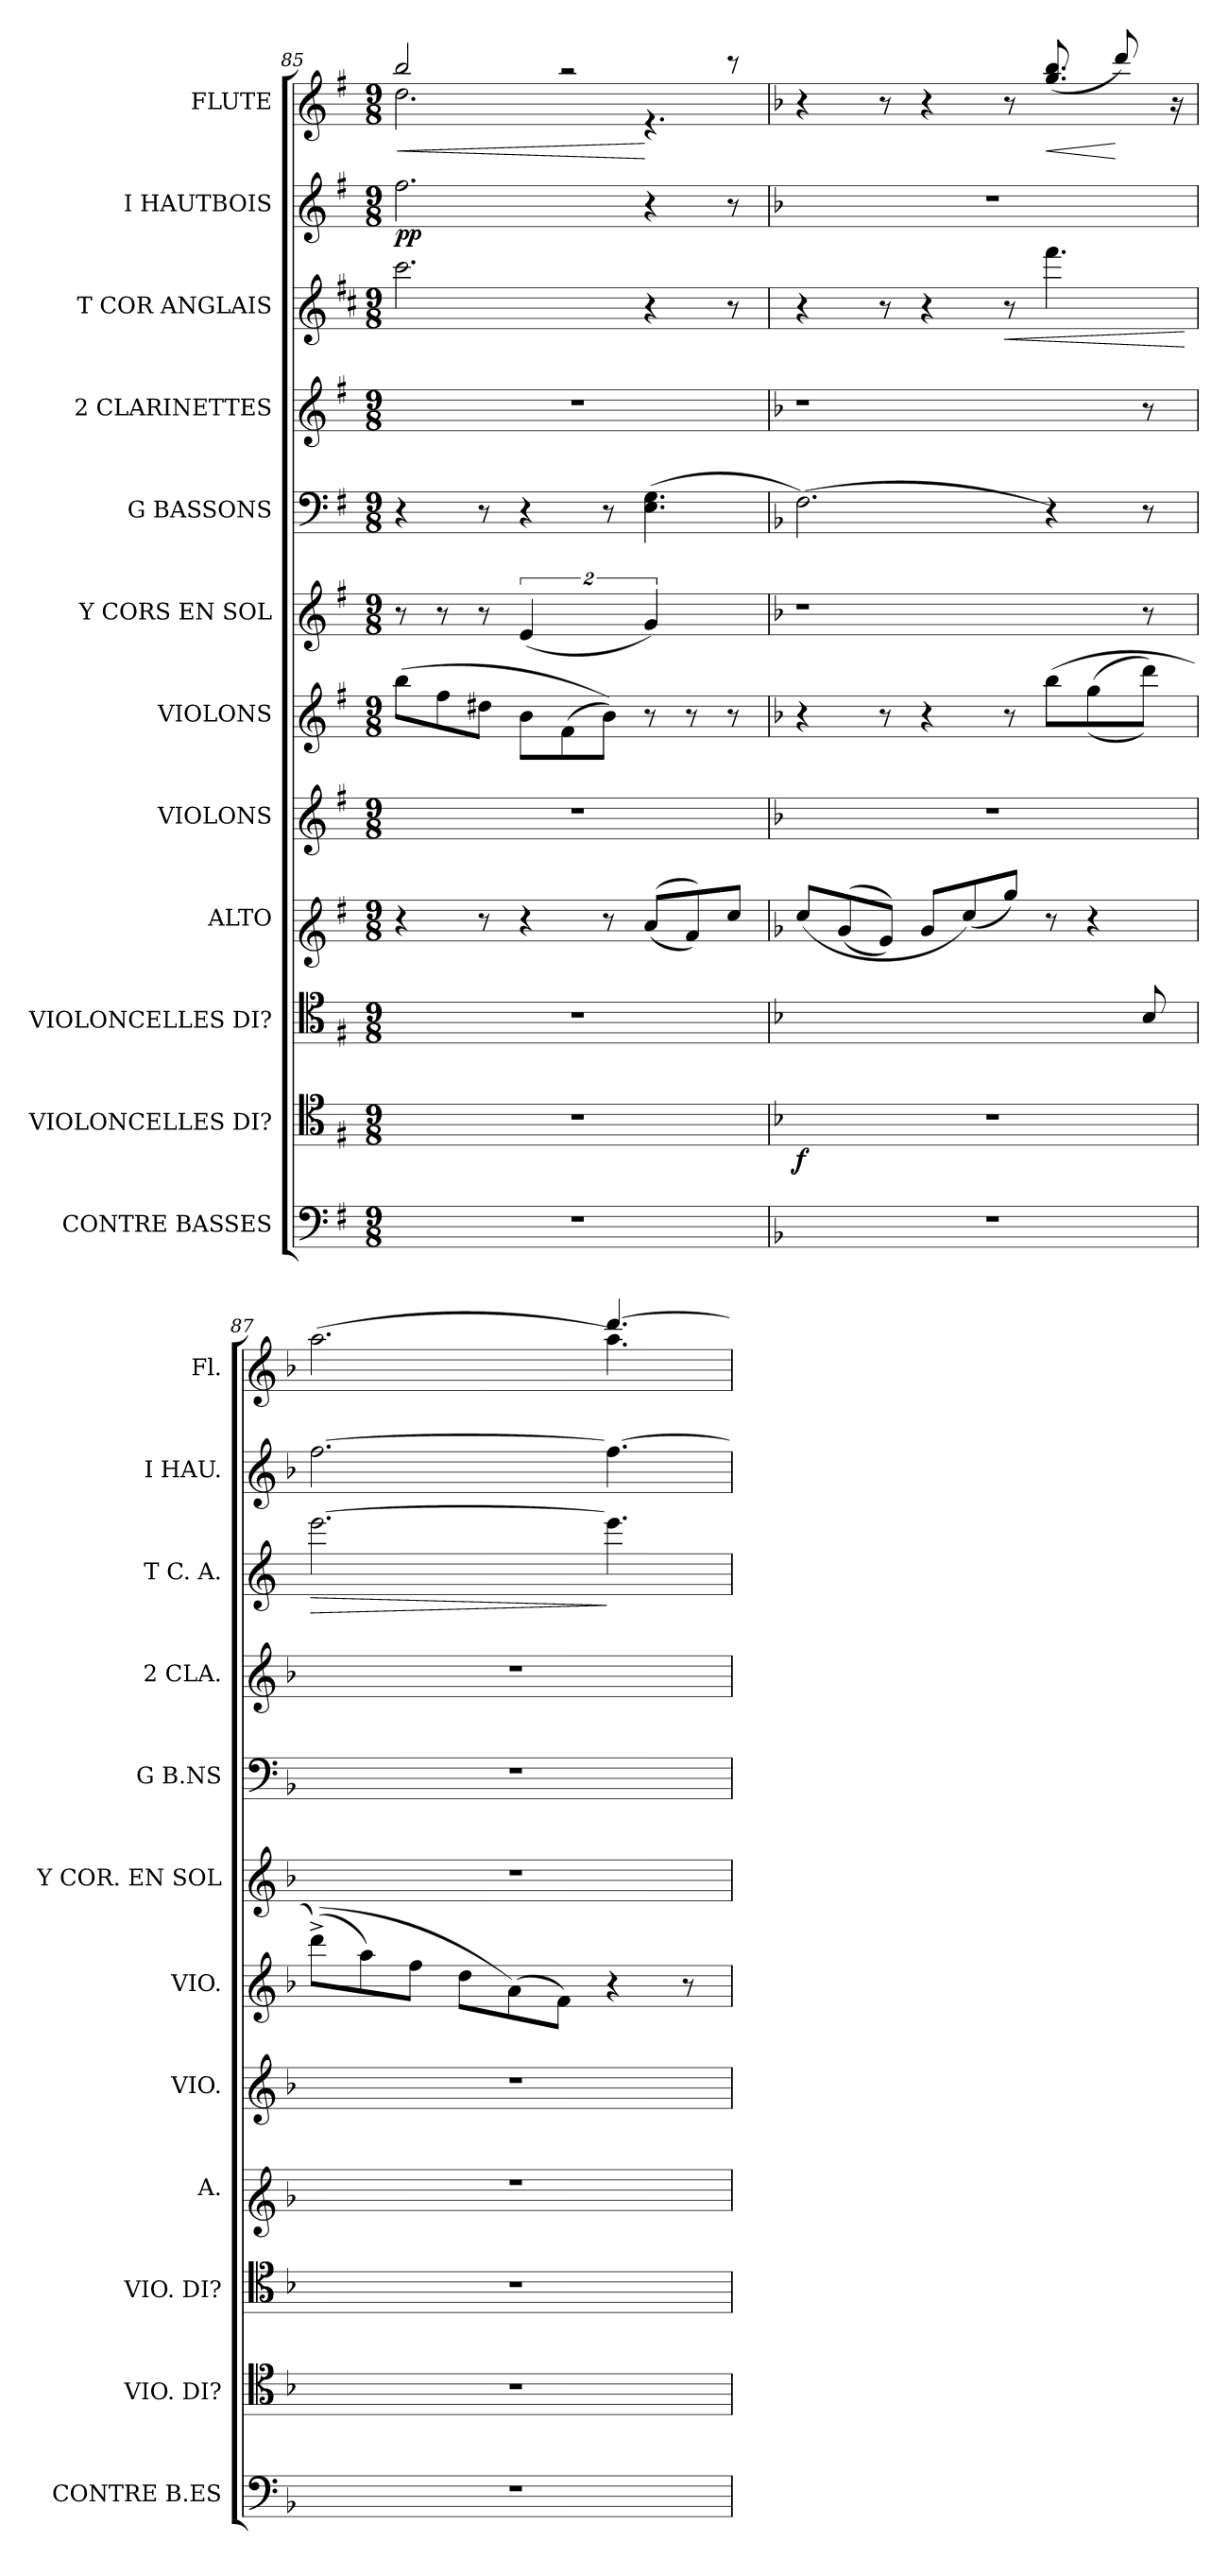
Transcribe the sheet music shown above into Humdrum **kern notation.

**kern	**kern	**dynam	**kern	**kern	**dynam	**kern	**kern	**kern	**kern	**kern	**kern	**dynam	**kern	**dynam	**kern	**dynam
*part12	*part11	*part11	*part10	*part9	*part9	*part8	*part7	*part6	*part5	*part4	*part3	*part3	*part2	*part2	*part1	*part1
*staff12	*staff11	*staff11	*staff10	*staff9	*staff9	*staff8	*staff7	*staff6	*staff5	*staff4	*staff3	*staff3	*staff2	*staff2	*staff1	*staff1
*I"CONTRE BASSES	*I"VIOLONCELLES DI?	*	*I"VIOLONCELLES DI?	*I"ALTO	*	*I"VIOLONS	*I"VIOLONS	*I"Y CORS EN SOL	*I"G BASSONS	*I"2 CLARINETTES	*I"T COR ANGLAIS	*	*I"I HAUTBOIS	*	*I"FLUTE	*
*I'CONTRE B.ES	*I'VIO. DI?	*	*I'VIO. DI?	*I'A.	*	*I'VIO.	*I'VIO.	*I'Y COR. EN SOL	*I'G B.NS	*I'2 CLA.	*I'T C. A.	*	*I'I HAU.	*	*I'Fl.	*
*clefF4	*clefC4	*	*clefC4	*clefG1	*	*clefG2	*clefG2	*clefG2	*clefF4	*clefG2	*clefG2	*	*clefG2	*	*clefG2	*
*	*	*	*	*	*	*	*	*	*	*	*ITrd4c7	*	*	*	*	*
*k[f#]	*k[f#]	*	*k[f#]	*k[f#]	*	*k[f#]	*k[f#]	*k[f#]	*k[f#]	*k[f#]	*k[f#]	*	*k[f#]	*	*k[f#]	*
*G:	*G:	*	*G:	*G:	*	*G:	*G:	*G:	*G:	*G:	*G:	*	*G:	*	*G:	*
*M9/8	*M9/8	*	*M9/8	*M9/8	*	*M9/8	*M9/8	*M9/8	*M9/8	*M9/8	*M9/8	*	*M9/8	*	*M9/8	*
=85	=85	=85	=85	=85	=85	=85	=85	=85	=85	=85	=85	=85	=85	=85	=85	=85
!LO:N:vis=1	!LO:N:vis=1	!	!LO:N:vis=1	!	!	!LO:N:vis=1	!	!	!	!LO:N:vis=1	!	!	!	!	!	!LO:HP:b
*	*	*	*	*	*	*	*	*	*	*	*	*	*	*	*^	*
8%9r	8%9r	.	8%9r	4r	.	8%9r	(8bbi\L	8r	4r	8%9r	2.ff#i\	.	2.ff#i\	pp	2bbi/	2.ddi\	<
.	.	.	.	.	.	.	8ff#i\	8r	.	.	.	.	.	.	.	.	.
.	.	.	.	8r	.	.	8dd#Xi\J	8r	8r	.	.	.	.	.	.	.	.
.	.	.	.	4r	.	.	8bi\L	(8%3ei/	4r	.	.	.	.	.	.	.	.
.	.	.	.	.	.	.	(8f#i\	.	.	.	.	.	.	.	2r	.	.
.	.	.	.	8r	.	.	8bi\J))	.	8r	.	.	.	.	.	.	.	.
.	.	.	.	((8cci/L	.	.	8r	8%3gi/)	(4.Ei\ 4.Gi	.	4r	.	4r	.	.	4.r	[
.	.	.	.	8ai/))	.	.	8r	.	.	.	.	.	.	.	.	.	.
.	.	.	.	8eei/J	.	.	8r	.	.	.	8r	.	8r	.	8r	.	.
*	*	*	*	*	*	*	*	*	*	*	*	*	*	*	*v	*v	*
!!LO:LB:g=z
=86	=86	=86	=86	=86	=86	=86	=86	=86	=86	=86	=86	=86	=86	=86	=86	=86
*k[b-]	*k[b-]	*	*k[b-]	*k[b-]	*	*k[b-]	*k[b-]	*k[b-]	*k[b-]	*k[b-]	*k[b-]	*	*k[b-]	*	*k[b-]	*
*F:	*F:	*	*F:	*F:	*	*F:	*F:	*F:	*F:	*F:	*F:	*	*F:	*	*F:	*
!LO:N:vis=1	!LO:N:vis=1	!	!	!	!	!LO:N:vis=1	!	!	!	!	!	!	!LO:N:vis=1	!	!	!
8%9r	8%9r	f	4.ryy	(8eei/L	.	8%9r	4r	1r	(2.Fi\)	1r	4r	.	8%9r	.	4r	.
.	.	.	.	((8b-i/	.	.	.	.	.	.	.	.	.	.	.	.
.	.	.	.	8gi/J))	.	.	8r	.	.	.	8r	.	.	.	8r	.
.	.	.	4.ryy	8b-i/L	.	.	4r	.	.	.	4r	.	.	.	4r	.
.	.	.	.	(8eei/)	.	.	.	.	.	.	.	.	.	.	.	.
!	!	!	!	!	!	!	!	!	!	!	!	!LO:HP:b	!	!	!	!
.	.	.	.	8bb-i/J)	.	.	8r	.	.	.	8r	<	.	.	8r	.
!	!	!	!	!	!	!	!	!	!	!	!	!	!	!	!	!LO:HP:b
.	.	.	8ryy	8r	.	.	(8bb-i\L	.	4r)	.	4.bb-i\	.	.	.	(8.ggi/ 8.bb-i	<
.	.	.	8ryy	4r	mf p	.	((8ggi\	.	.	.	.	.	.	.	.	.
.	.	.	.	.	.	.	.	.	.	.	.	.	.	.	8dddi/)	[
.	.	.	8B-i/	.	.	.	8dddi\J))	8r	8r	8r	.	.	.	.	.	.
.	.	.	.	.	.	.	.	.	.	.	.	.	.	.	16r	.
.	.	.	.	.	.	.	.	.	.	.	.	[	.	.	.	.
=87	=87	=87	=87	=87	=87	=87	=87	=87	=87	=87	=87	=87	=87	=87	=87	=87
!LO:N:vis=1	!LO:N:vis=1	!	!LO:N:vis=1	!LO:N:vis=1	!	!LO:N:vis=1	!	!LO:N:vis=1	!LO:N:vis=1	!LO:N:vis=1	!	!LO:HP:b	!	!	!	!
*	*	*	*	*	*	*	*	*	*	*	*	*	*	*	*^	*
8%9r	8%9r	.	8%9r	8%9r	.	8%9r	((8ddd^i\L)	8%9r	8%9r	8%9r	[>2.aai\	>	[>2.ffi\	.	4.ryy	(2.aai\	.
.	.	.	.	.	.	.	8aai\)	.	.	.	.	.	.	.	.	.	.
.	.	.	.	.	.	.	8ffi\J	.	.	.	.	.	.	.	.	.	.
.	.	.	.	.	.	.	8ddi\L	.	.	.	.	.	.	.	4.ryy	.	.
.	.	.	.	.	.	.	(8ai\)	.	.	.	.	.	.	.	.	.	.
.	.	.	.	.	.	.	8fi\J)	.	.	.	.	.	.	.	.	.	.
.	.	.	.	.	.	.	4r	.	.	.	4.aai\]	]	4.ffi\_>	.	[>4.dddi/	4.aai\)	.
.	.	.	.	.	.	.	8r	.	.	.	.	.	.	.	.	.	.
*	*	*	*	*	*	*	*	*	*	*	*	*	*	*	*v	*v	*
=	=	=	=	=	=	=	=	=	=	=	=	=	=	=	=	=
*-	*-	*-	*-	*-	*-	*-	*-	*-	*-	*-	*-	*-	*-	*-	*-	*-
